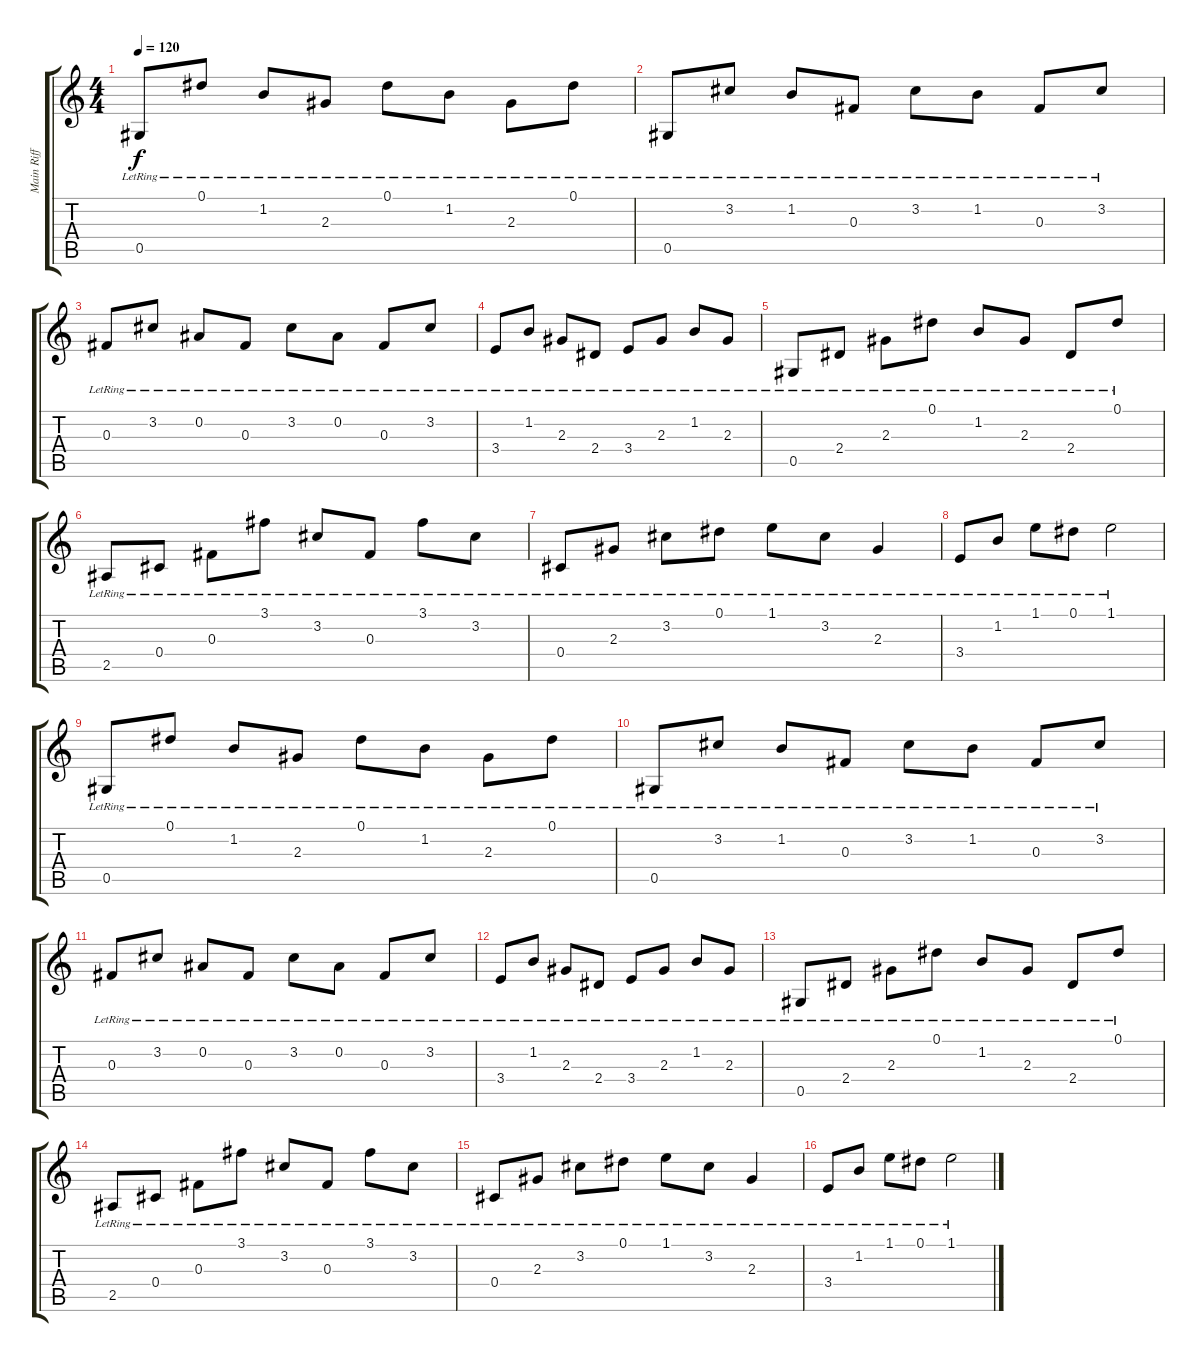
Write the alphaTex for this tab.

\track ("Main Riff" "Main Riff") {instrument electricguitarjazz}
\staff {score tabs}
\tuning (Eb4 Bb3 Gb3 Db3 Ab2 Eb2) {hide}
\ts (4 4)
\tempo 120
\clef g2
\ks c
0.5{lr}.8{dy f instrument electricguitarjazz} 0.1{lr}.8 1.2{lr}.8 2.3{lr}.8 0.1{lr}.8 1.2{lr}.8 2.3{lr}.8 0.1{lr}.8 |
0.5{lr}.8 3.2{lr}.8 1.2{lr}.8 0.3{lr}.8 3.2{lr}.8 1.2{lr}.8 0.3{lr}.8 3.2{lr}.8 |
0.3{lr}.8 3.2{lr}.8 0.2{lr}.8 0.3{lr}.8 3.2{lr}.8 0.2{lr}.8 0.3{lr}.8 3.2{lr}.8 |
3.4{lr}.8 1.2{lr}.8 2.3{lr}.8 2.4{lr}.8 3.4{lr}.8 2.3{lr}.8 1.2{lr}.8 2.3{lr}.8 |
0.5{lr}.8 2.4{lr}.8 2.3{lr}.8 0.1{lr}.8 1.2{lr}.8 2.3{lr}.8 2.4{lr}.8 0.1{lr}.8 |
2.5{lr}.8 0.4{lr}.8 0.3{lr}.8 3.1{lr}.8 3.2{lr}.8 0.3{lr}.8 3.1{lr}.8 3.2{lr}.8 |
0.4{lr}.8 2.3{lr}.8 3.2{lr}.8 0.1{lr}.8 1.1{lr}.8 3.2{lr}.8 2.3{lr}.4 |
3.4{lr}.8 1.2{lr}.8 1.1{lr}.8 0.1{lr}.8 1.1{lr}.2 |
0.5{lr}.8 0.1{lr}.8 1.2{lr}.8 2.3{lr}.8 0.1{lr}.8 1.2{lr}.8 2.3{lr}.8 0.1{lr}.8 |
0.5{lr}.8 3.2{lr}.8 1.2{lr}.8 0.3{lr}.8 3.2{lr}.8 1.2{lr}.8 0.3{lr}.8 3.2{lr}.8 |
0.3{lr}.8 3.2{lr}.8 0.2{lr}.8 0.3{lr}.8 3.2{lr}.8 0.2{lr}.8 0.3{lr}.8 3.2{lr}.8 |
3.4{lr}.8 1.2{lr}.8 2.3{lr}.8 2.4{lr}.8 3.4{lr}.8 2.3{lr}.8 1.2{lr}.8 2.3{lr}.8 |
0.5{lr}.8 2.4{lr}.8 2.3{lr}.8 0.1{lr}.8 1.2{lr}.8 2.3{lr}.8 2.4{lr}.8 0.1{lr}.8 |
2.5{lr}.8 0.4{lr}.8 0.3{lr}.8 3.1{lr}.8 3.2{lr}.8 0.3{lr}.8 3.1{lr}.8 3.2{lr}.8 |
0.4{lr}.8 2.3{lr}.8 3.2{lr}.8 0.1{lr}.8 1.1{lr}.8 3.2{lr}.8 2.3{lr}.4 |
3.4{lr}.8 1.2{lr}.8 1.1{lr}.8 0.1{lr}.8 1.1{lr}.2
